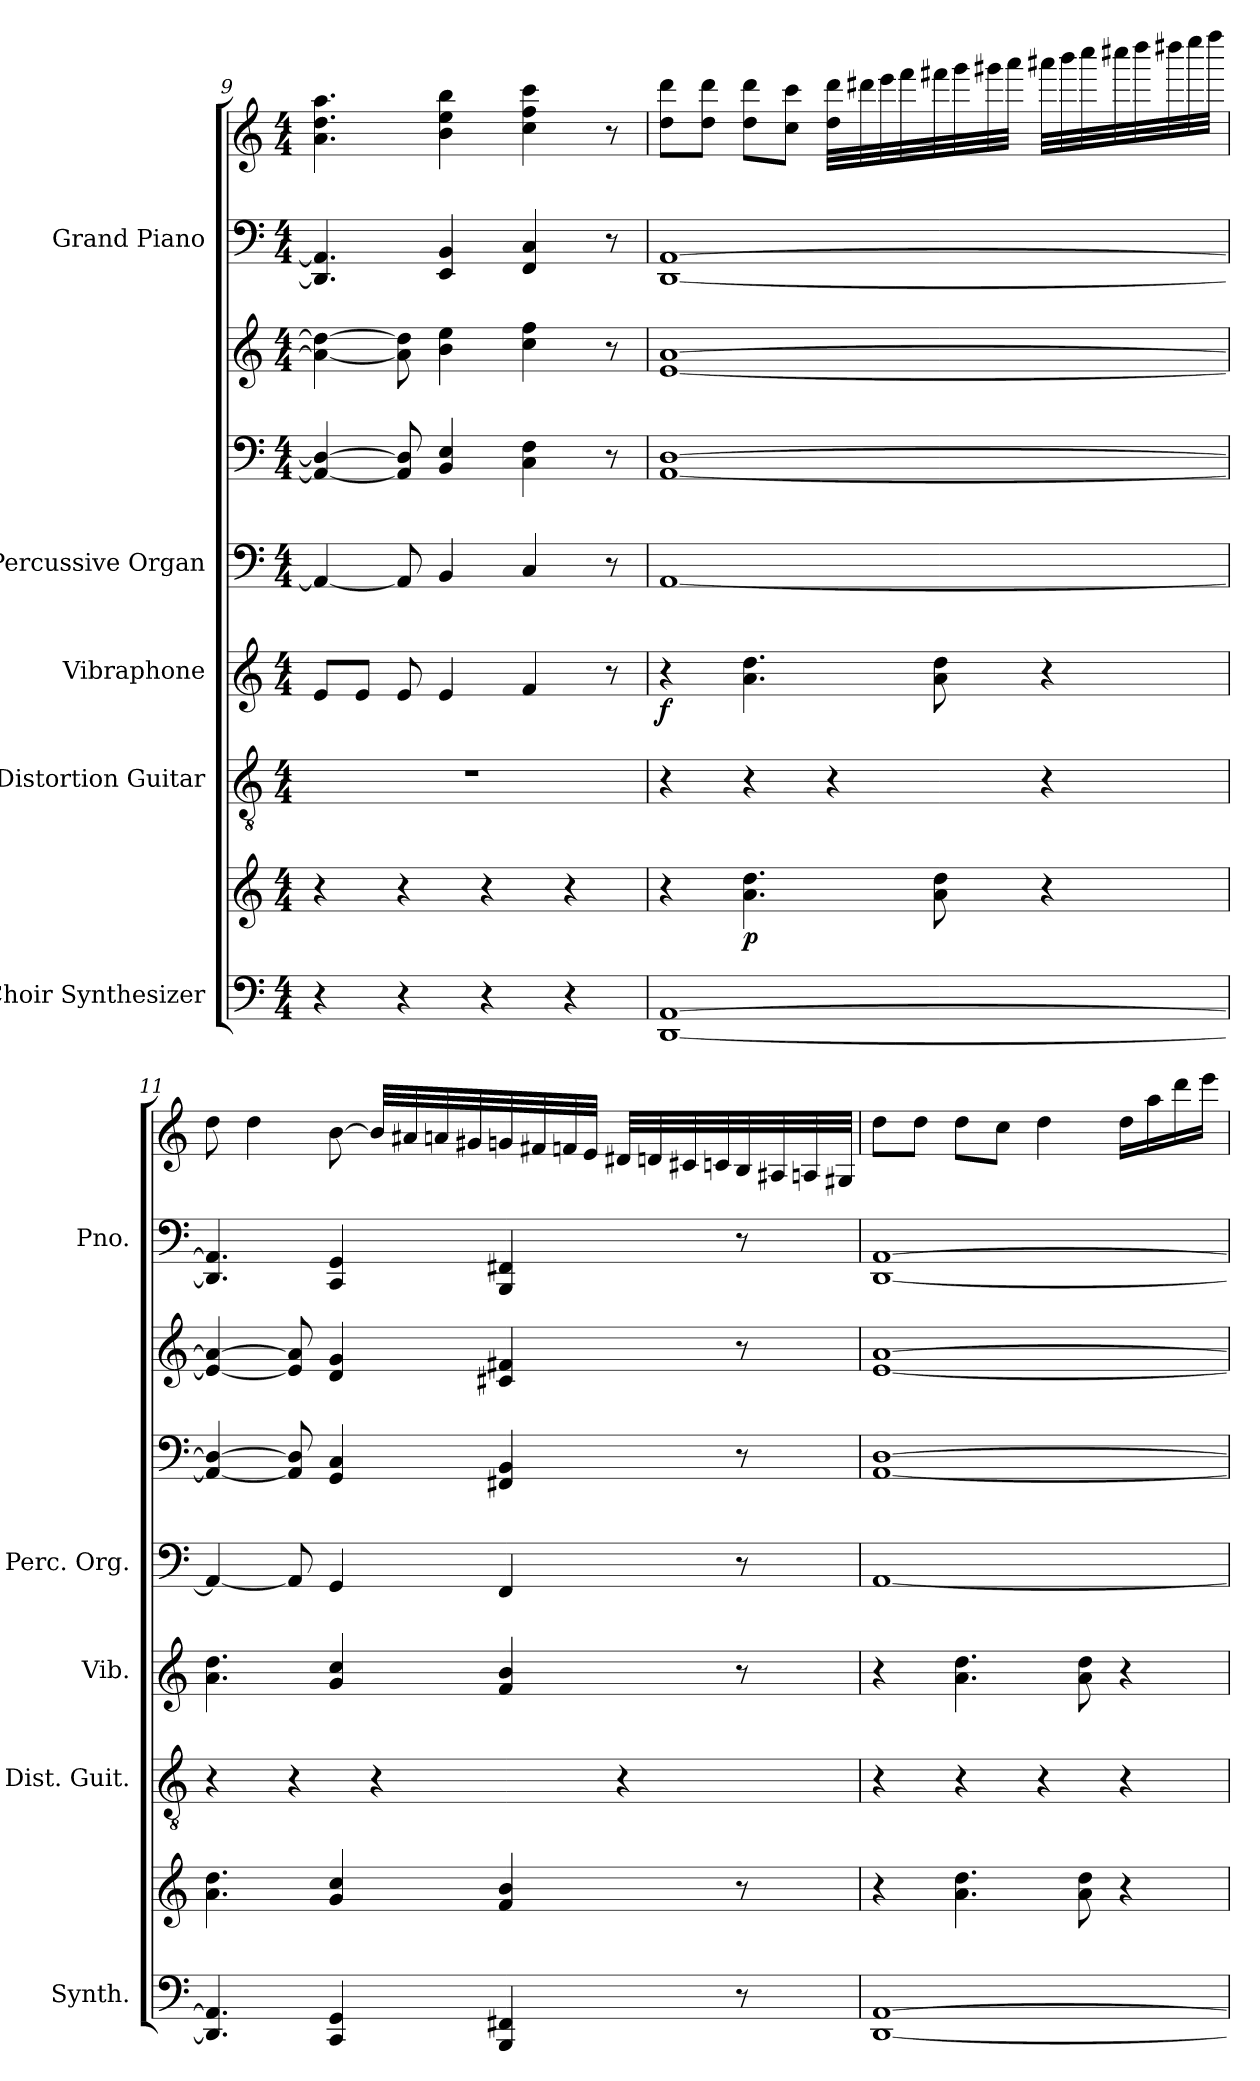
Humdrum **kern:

**kern	**kern	**dynam	**kern	**kern	**dynam	**kern	**kern	**kern	**kern	**kern
*part5	*part5	*part5	*part4	*part3	*part3	*part2	*part2	*part2	*part1	*part1
*staff9	*staff8	*staff8/9	*staff7	*staff6	*staff6	*staff5	*staff4	*staff3	*staff2	*staff1
*I"Choir Synthesizer	*	*	*I"Distortion Guitar	*I"Vibraphone	*	*I"Percussive Organ	*	*	*I"Grand Piano	*
*I'Synth.	*	*	*I'Dist. Guit.	*I'Vib.	*	*I'Perc. Org.	*	*	*I'Pno.	*
*clefF4	*clefG2	*	*clefGv2	*clefG2	*	*clefF4	*clefF4	*clefG2	*clefF4	*clefG2
*k[]	*k[]	*	*k[]	*k[]	*	*k[]	*k[]	*k[]	*k[]	*k[]
*M4/4	*M4/4	*	*M4/4	*M4/4	*	*M4/4	*M4/4	*M4/4	*M4/4	*M4/4
=9	=9	=9	=9	=9	=9	=9	=9	=9	=9	=9
4r	4r	.	1r	8eL	.	4AA_	4D_ 4AA_	4a_ 4dd_	4.AA] 4.DD]	4.a 4.dd 4.aa
.	.	.	.	8eJ	.	.	.	.	.	.
4r	4r	.	.	8e	.	8AA]	8AA] 8D]	8a] 8dd]	.	.
.	.	.	.	4e	.	4BB	4E 4BB	4b 4ee	4EE 4BB	4ee 4b 4bb
4r	4r	.	.	.	.	.	.	.	.	.
.	.	.	.	4f	.	4C	4F 4C	4cc 4ff	4C 4FF	4cc 4ff 4ccc
4r	4r	.	.	.	.	.	.	.	.	.
.	.	.	.	8r	.	8r	8r	8r	8r	8r
=10	=10	=10	=10	=10	=10	=10	=10	=10	=10	=10
!	!	!	!	!	!LO:DY:b	!	!	!	!	!
[1AA [1DD	4r	.	4r	4r	f	[1AA	[1D [1AA	[1e [1a	[1AA [1DD	8dd 8dddL
.	.	.	.	.	.	.	.	.	.	8dd 8dddJ
!	!	!LO:DY:b	!	!	!	!	!	!	!	!
.	4.dd 4.a	p	4r	4.dd 4.a	.	.	.	.	.	8dd 8dddL
.	.	.	.	.	.	.	.	.	.	8cc 8cccJ
.	.	.	4r	.	.	.	.	.	.	32dd 32dddLLL
.	.	.	.	.	.	.	.	.	.	32ddd#X
.	.	.	.	.	.	.	.	.	.	32eee
.	.	.	.	.	.	.	.	.	.	32fff
.	8dd 8a	.	.	8dd 8a	.	.	.	.	.	32fff#X
.	.	.	.	.	.	.	.	.	.	32ggg
.	.	.	.	.	.	.	.	.	.	32ggg#X
.	.	.	.	.	.	.	.	.	.	32aaaJJJ
.	4r	.	4r	4r	.	.	.	.	.	32aaa#XLLL
.	.	.	.	.	.	.	.	.	.	32bbb
.	.	.	.	.	.	.	.	.	.	32cccc
.	.	.	.	.	.	.	.	.	.	32cccc#X
.	.	.	.	.	.	.	.	.	.	32dddd
.	.	.	.	.	.	.	.	.	.	32dddd#X
.	.	.	.	.	.	.	.	.	.	32eeee
.	.	.	.	.	.	.	.	.	.	32ffffJJJ
=11	=11	=11	=11	=11	=11	=11	=11	=11	=11	=11
4.AA] 4.DD]	4.a 4.dd	.	4r	4.a 4.dd	.	4AA_	4D_ 4AA_	4a_ 4e_	4.AA] 4.DD]	8dd
.	.	.	.	.	.	.	.	.	.	4dd
.	.	.	4r	.	.	8AA]	8D] 8AA]	8a] 8e]	.	.
4GG 4CC	4g 4cc	.	.	4g 4cc	.	4GG	4C 4GG	4g 4d	4GG 4CC	[8b
.	.	.	4r	.	.	.	.	.	.	32bLLL]
.	.	.	.	.	.	.	.	.	.	32a#X
.	.	.	.	.	.	.	.	.	.	32an
.	.	.	.	.	.	.	.	.	.	32g#X
4FF#X 4BBB	4b 4f	.	.	4b 4f	.	4FF	4BB 4FF#X	4f#X 4c#X	4FF#X 4BBB	32gn
.	.	.	.	.	.	.	.	.	.	32f#X
.	.	.	.	.	.	.	.	.	.	32fn
.	.	.	.	.	.	.	.	.	.	32eJJJ
.	.	.	4r	.	.	.	.	.	.	32d#XLLL
.	.	.	.	.	.	.	.	.	.	32dn
.	.	.	.	.	.	.	.	.	.	32c#X
.	.	.	.	.	.	.	.	.	.	32cn
8r	8r	.	.	8r	.	8r	8r	8r	8r	32B
.	.	.	.	.	.	.	.	.	.	32A#X
.	.	.	.	.	.	.	.	.	.	32An
.	.	.	.	.	.	.	.	.	.	32G#XJJJ
=12	=12	=12	=12	=12	=12	=12	=12	=12	=12	=12
[1AA [1DD	4r	.	4r	4r	.	[1AA	[1D [1AA	[1a [1e	[1AA [1DD	8ddL
.	.	.	.	.	.	.	.	.	.	8ddJ
.	4.dd 4.a	.	4r	4.dd 4.a	.	.	.	.	.	8ddL
.	.	.	.	.	.	.	.	.	.	8ccJ
.	.	.	4r	.	.	.	.	.	.	4dd
.	8dd 8a	.	.	8dd 8a	.	.	.	.	.	.
.	4r	.	4r	4r	.	.	.	.	.	16ddLL
.	.	.	.	.	.	.	.	.	.	16aa
.	.	.	.	.	.	.	.	.	.	16ddd
.	.	.	.	.	.	.	.	.	.	16eeeJJ
=	=	=	=	=	=	=	=	=	=	=
*-	*-	*-	*-	*-	*-	*-	*-	*-	*-	*-
